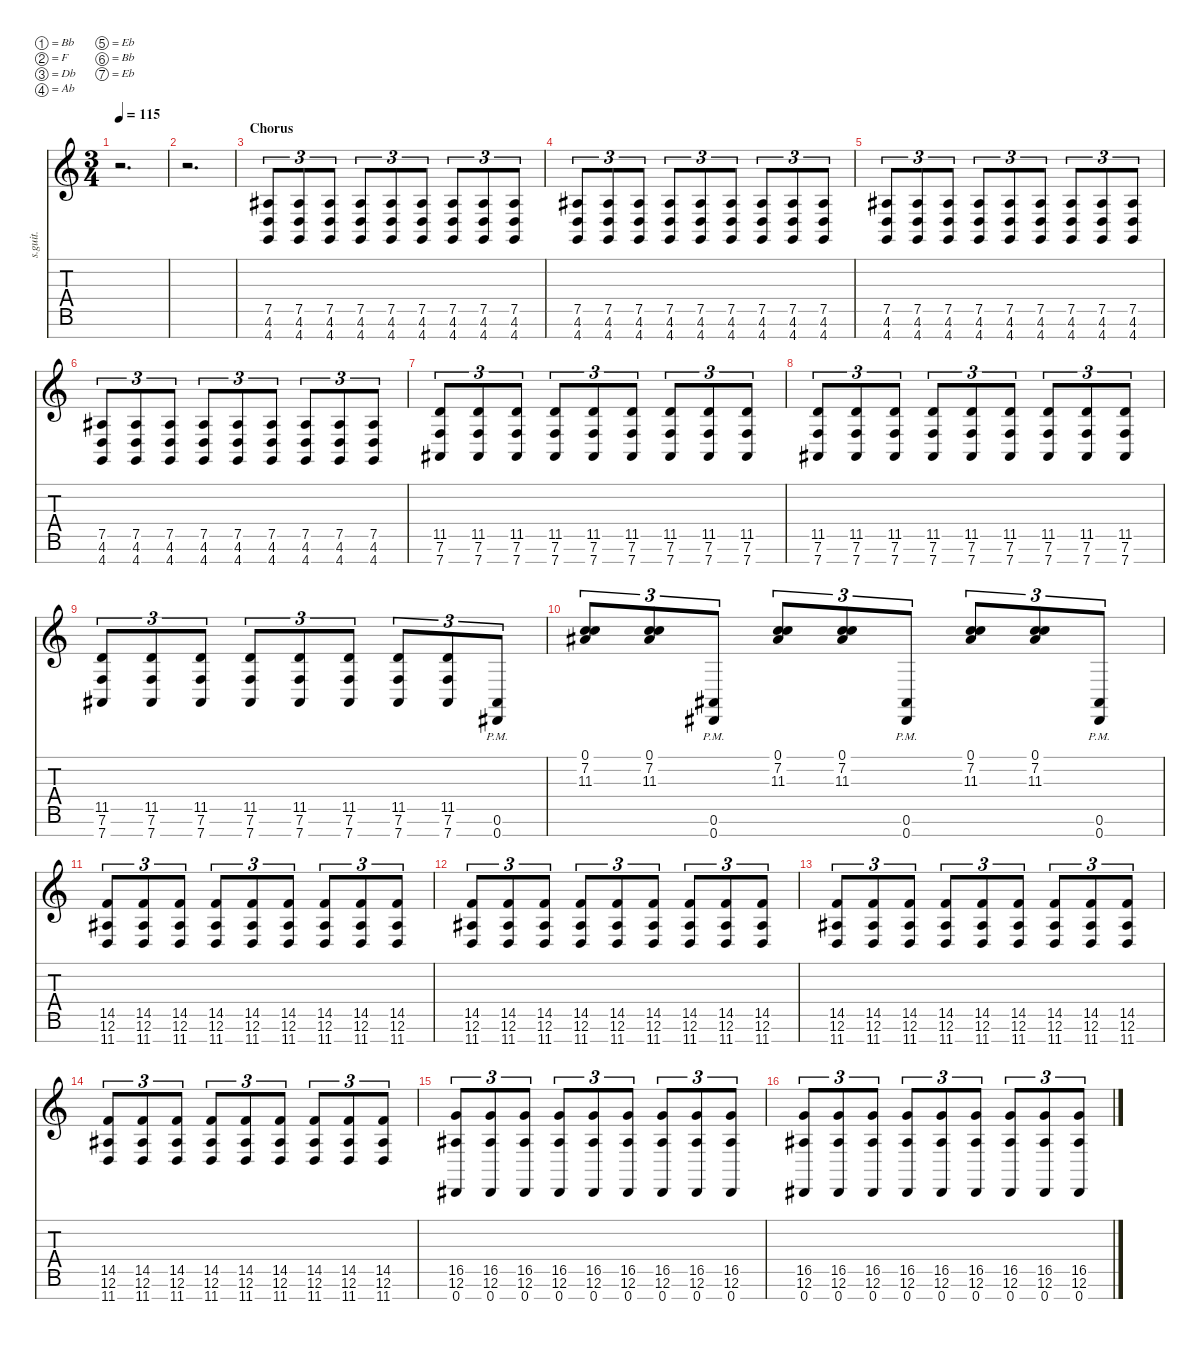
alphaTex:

\defaultSystemsLayout 4
\hideDynamics
\bracketExtendMode nobrackets
\track ("Guitar" "s.guit.") {instrument distortionguitar}
\staff {score tabs}
\tuning (Bb3 F3 Db3 Ab2 Eb2 Bb1 Eb1)
\ts (3 4)
\tempo 115
\clef g2
\ks c
r.2{d dy f} |
r.2{d} |
\section ("" "Chorus")
(4.7 4.6 7.5{acc #}).8{tu (3 2)} (4.7 4.6 7.5{acc #}).8{tu (3 2)} (4.7 4.6 7.5{acc #}).8{tu (3 2)} (4.7 4.6 7.5{acc #}).8{tu (3 2)} (4.7 4.6 7.5{acc #}).8{tu (3 2)} (4.7 4.6 7.5{acc #}).8{tu (3 2)} (4.7 4.6 7.5{acc #}).8{tu (3 2)} (4.7 4.6 7.5{acc #}).8{tu (3 2)} (4.7 4.6 7.5{acc #}).8{tu (3 2)} |
(4.7 4.6 7.5{acc #}).8{tu (3 2)} (4.7 4.6 7.5{acc #}).8{tu (3 2)} (4.7 4.6 7.5{acc #}).8{tu (3 2)} (4.7 4.6 7.5{acc #}).8{tu (3 2)} (4.7 4.6 7.5{acc #}).8{tu (3 2)} (4.7 4.6 7.5{acc #}).8{tu (3 2)} (4.7 4.6 7.5{acc #}).8{tu (3 2)} (4.7 4.6 7.5{acc #}).8{tu (3 2)} (4.7 4.6 7.5{acc #}).8{tu (3 2)} |
(4.7 4.6 7.5{acc #}).8{tu (3 2)} (4.7 4.6 7.5{acc #}).8{tu (3 2)} (4.7 4.6 7.5{acc #}).8{tu (3 2)} (4.7 4.6 7.5{acc #}).8{tu (3 2)} (4.7 4.6 7.5{acc #}).8{tu (3 2)} (4.7 4.6 7.5{acc #}).8{tu (3 2)} (4.7 4.6 7.5{acc #}).8{tu (3 2)} (4.7 4.6 7.5{acc #}).8{tu (3 2)} (4.7 4.6 7.5{acc #}).8{tu (3 2)} |
(4.7 4.6 7.5{acc #}).8{tu (3 2)} (4.7 4.6 7.5{acc #}).8{tu (3 2)} (4.7 4.6 7.5{acc #}).8{tu (3 2)} (4.7 4.6 7.5{acc #}).8{tu (3 2)} (4.7 4.6 7.5{acc #}).8{tu (3 2)} (4.7 4.6 7.5{acc #}).8{tu (3 2)} (4.7 4.6 7.5{acc #}).8{tu (3 2)} (4.7 4.6 7.5{acc #}).8{tu (3 2)} (4.7 4.6 7.5{acc #}).8{tu (3 2)} |
(7.7{acc #} 7.6 11.5).8{tu (3 2)} (7.7{acc #} 7.6 11.5).8{tu (3 2)} (7.7{acc #} 7.6 11.5).8{tu (3 2)} (7.7{acc #} 7.6 11.5).8{tu (3 2)} (7.7{acc #} 7.6 11.5).8{tu (3 2)} (7.7{acc #} 7.6 11.5).8{tu (3 2)} (7.7{acc #} 7.6 11.5).8{tu (3 2)} (7.7{acc #} 7.6 11.5).8{tu (3 2)} (7.7{acc #} 7.6 11.5).8{tu (3 2)} |
(7.7{acc #} 7.6 11.5).8{tu (3 2)} (7.7{acc #} 7.6 11.5).8{tu (3 2)} (7.7{acc #} 7.6 11.5).8{tu (3 2)} (7.7{acc #} 7.6 11.5).8{tu (3 2)} (7.7{acc #} 7.6 11.5).8{tu (3 2)} (7.7{acc #} 7.6 11.5).8{tu (3 2)} (7.7{acc #} 7.6 11.5).8{tu (3 2)} (7.7{acc #} 7.6 11.5).8{tu (3 2)} (7.7{acc #} 7.6 11.5).8{tu (3 2)} |
(7.7{acc #} 7.6 11.5).8{tu (3 2)} (7.7{acc #} 7.6 11.5).8{tu (3 2)} (7.7{acc #} 7.6 11.5).8{tu (3 2)} (7.7{acc #} 7.6 11.5).8{tu (3 2)} (7.7{acc #} 7.6 11.5).8{tu (3 2)} (7.7{acc #} 7.6 11.5).8{tu (3 2)} (7.7{acc #} 7.6 11.5).8{tu (3 2)} (7.7{acc #} 7.6 11.5).8{tu (3 2)} (0.7{pm acc #} 0.6{pm acc #}).8{tu (3 2)} |
(11.3 7.2 0.1{acc #}).8{tu (3 2)} (7.2 11.3 0.1{acc #}).8{tu (3 2)} (0.7{pm acc #} 0.6{pm acc #}).8{tu (3 2)} (11.3 7.2 0.1{acc #}).8{tu (3 2)} (11.3 7.2 0.1{acc #}).8{tu (3 2)} (0.6{pm acc #} 0.7{pm acc #}).8{tu (3 2)} (11.3 7.2 0.1{acc #}).8{tu (3 2)} (11.3 7.2 0.1{acc #}).8{tu (3 2)} (0.7{pm acc #} 0.6{pm acc #}).8{tu (3 2)} |
(12.6{acc #} 14.5 11.7).8{tu (3 2)} (12.6{acc #} 14.5 11.7).8{tu (3 2)} (12.6{acc #} 14.5 11.7).8{tu (3 2)} (12.6{acc #} 14.5 11.7).8{tu (3 2)} (12.6{acc #} 14.5 11.7).8{tu (3 2)} (12.6{acc #} 14.5 11.7).8{tu (3 2)} (12.6{acc #} 14.5 11.7).8{tu (3 2)} (12.6{acc #} 14.5 11.7).8{tu (3 2)} (12.6{acc #} 14.5 11.7).8{tu (3 2)} |
(12.6{acc #} 14.5 11.7).8{tu (3 2)} (12.6{acc #} 14.5 11.7).8{tu (3 2)} (12.6{acc #} 14.5 11.7).8{tu (3 2)} (12.6{acc #} 14.5 11.7).8{tu (3 2)} (12.6{acc #} 14.5 11.7).8{tu (3 2)} (12.6{acc #} 14.5 11.7).8{tu (3 2)} (12.6{acc #} 14.5 11.7).8{tu (3 2)} (12.6{acc #} 14.5 11.7).8{tu (3 2)} (12.6{acc #} 14.5 11.7).8{tu (3 2)} |
(12.6{acc #} 14.5 11.7).8{tu (3 2)} (12.6{acc #} 14.5 11.7).8{tu (3 2)} (12.6{acc #} 14.5 11.7).8{tu (3 2)} (12.6{acc #} 14.5 11.7).8{tu (3 2)} (12.6{acc #} 14.5 11.7).8{tu (3 2)} (12.6{acc #} 14.5 11.7).8{tu (3 2)} (12.6{acc #} 14.5 11.7).8{tu (3 2)} (12.6{acc #} 14.5 11.7).8{tu (3 2)} (12.6{acc #} 14.5 11.7).8{tu (3 2)} |
(12.6{acc #} 14.5 11.7).8{tu (3 2)} (12.6{acc #} 14.5 11.7).8{tu (3 2)} (12.6{acc #} 14.5 11.7).8{tu (3 2)} (12.6{acc #} 14.5 11.7).8{tu (3 2)} (12.6{acc #} 14.5 11.7).8{tu (3 2)} (12.6{acc #} 14.5 11.7).8{tu (3 2)} (12.6{acc #} 14.5 11.7).8{tu (3 2)} (12.6{acc #} 14.5 11.7).8{tu (3 2)} (12.6{acc #} 14.5 11.7).8{tu (3 2)} |
(0.7{acc #} 12.6{acc #} 16.5).8{tu (3 2)} (0.7{acc #} 12.6{acc #} 16.5).8{tu (3 2)} (0.7{acc #} 12.6{acc #} 16.5).8{tu (3 2)} (0.7{acc #} 12.6{acc #} 16.5).8{tu (3 2)} (0.7{acc #} 12.6{acc #} 16.5).8{tu (3 2)} (0.7{acc #} 12.6{acc #} 16.5).8{tu (3 2)} (0.7{acc #} 12.6{acc #} 16.5).8{tu (3 2)} (0.7{acc #} 12.6{acc #} 16.5).8{tu (3 2)} (0.7{acc #} 12.6{acc #} 16.5).8{tu (3 2)} |
(0.7{acc #} 12.6{acc #} 16.5).8{tu (3 2)} (0.7{acc #} 12.6{acc #} 16.5).8{tu (3 2)} (0.7{acc #} 12.6{acc #} 16.5).8{tu (3 2)} (0.7{acc #} 12.6{acc #} 16.5).8{tu (3 2)} (0.7{acc #} 12.6{acc #} 16.5).8{tu (3 2)} (0.7{acc #} 12.6{acc #} 16.5).8{tu (3 2)} (0.7{acc #} 12.6{acc #} 16.5).8{tu (3 2)} (0.7{acc #} 12.6{acc #} 16.5).8{tu (3 2)} (0.7{acc #} 12.6{acc #} 16.5).8{tu (3 2)}
